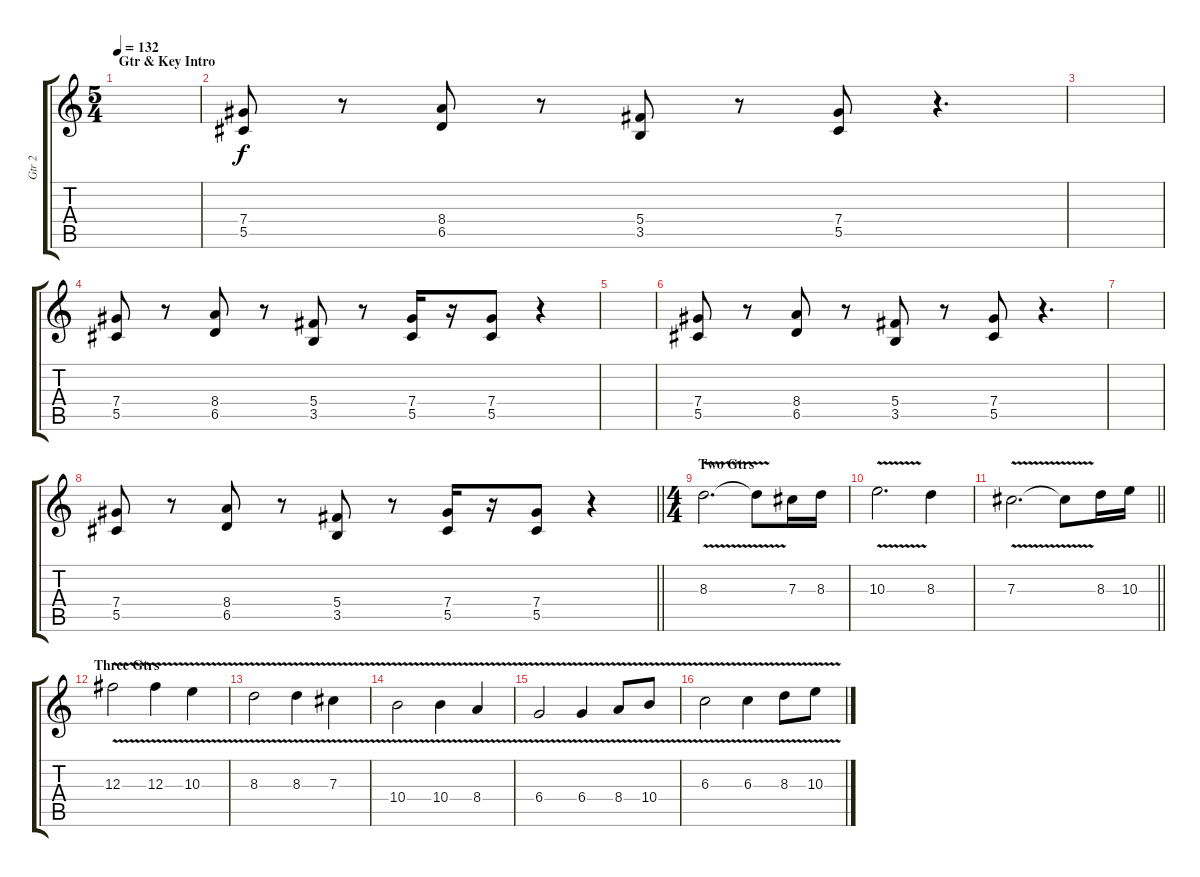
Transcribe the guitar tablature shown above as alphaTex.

\track ("Gtr 2" "Gtr 2") {instrument distortionguitar}
\staff {score tabs}
\tuning (Eb4 Bb3 Gb3 Db3 Ab2 Eb2) {hide}
\ts (5 4)
\section ("" "Gtr & Key Intro")
\tempo 132
\clef g2
\ks c
|
(7.4 5.5).8 r.8 (8.4 6.5).8 r.8 (5.4 3.5).8 r.8 (7.4 5.5).8 r.4{d} |
|
(7.4 5.5).8 r.8 (8.4 6.5).8 r.8 (5.4 3.5).8 r.8 (7.4 5.5).16 r.16 (7.4 5.5).8 r.4 |
|
(7.4 5.5).8 r.8 (8.4 6.5).8 r.8 (5.4 3.5).8 r.8 (7.4 5.5).8 r.4{d} |
|
\barLineRight lightlight
(7.4 5.5).8 r.8 (8.4 6.5).8 r.8 (5.4 3.5).8 r.8 (7.4 5.5).16 r.16 (7.4 5.5).8 r.4 |
\ts (4 4)
\section ("" "Two Gtrs")
8.3{v}.2{d} 8.3{t}.8 7.3.16 8.3.16 |
10.3{v}.2{d} 8.3.4 |
\barLineRight lightlight
7.3{v}.2{d} 7.3{t}.8 8.3.16 10.3.16 |
\section ("" "Three Gtrs")
12.3{v}.2 12.3{v}.4 10.3{v}.4 |
8.3{v}.2 8.3{v}.4 7.3{v}.4 |
10.4{v}.2 10.4{v}.4 8.4{v}.4 |
6.4{v}.2 6.4{v}.4 8.4{v}.8 10.4{v}.8 |
6.3{v}.2 6.3{v}.4 8.3{v}.8 10.3{v}.8
